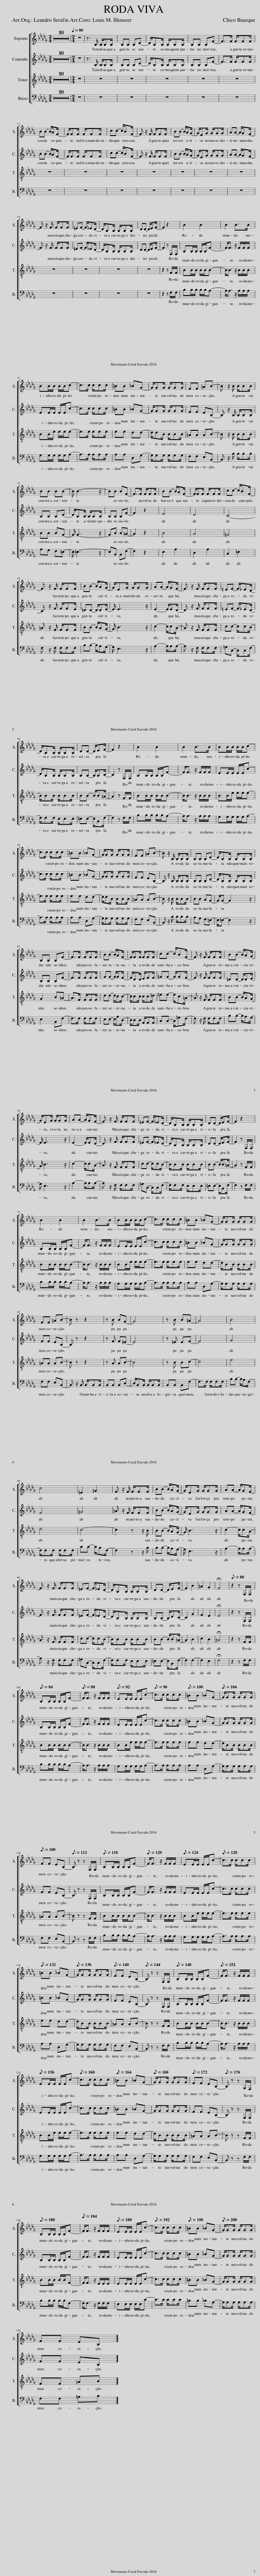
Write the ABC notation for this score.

X:1
%%score [ 1 2 3 4 ]
L:1/8
M:3/4
I:linebreak $
K:Db
V:1 treble
V:2 treble
V:3 treble-8
V:4 bass
V:1
 z6 | z6 | z6 | z6 | z6 | %5
 z6 | z6 | z6 | z6 | z6 | %10
[M:2/4][Q:1/4=80] z4 | z3/2 B,/ B,/B,B,/ | B,B, B,D- | D/B,B,/ B,/B,B,/ | B,B, B,F- | %15
 F>F F/FF/ |$ BB- B/AF/- | F/FF/ F/FF/ | cc- c/BF/- | F z/ F/ F/FF/ | %20
 BB- B/AG/- | G/EG/ G/GG/ | AA- A/GF/- |$ F z/ F/ F/FF/ | =EF- F/_ED/- | %25
 D/B,B,/ B,/B,B,/ | DD- D/EF/- | F2 z2 | B2 B2 | B2 B>B |$ %30
 BB/B/ B/B/c- | c>c c/cc/ | =BB _BG- | G/GG/ G/GG/ | FF =AB- | %35
 B z/ B/ B/BB/ |$ BB BB- | B/ B3- z/ | BB BF- | F>F F/FF/ | %40
 BB- B/AF/- | F/FF/ F/FF/ | cc- c/BF/- |$ F z/ F/ F/FF/ | BB- B/AG/- | %45
 G/EG/ G/GG/ | AA- A/GF/- | F z/ F/ F/FF/ | =EF- F/_ED/- |$ D/B,B,/ B,/B,B,/ | %50
 DD- D/EF/- | F2 z2 | B2 B2 | B2 B>B | BB/B/ B/B/c- |$ %55
 c>c c/cc/ | =BB _BG- | G/GG/ G/GG/ | FF =AB- | B z/ B,/ B,/B,B,/ | %60
 B,B, B,D- | D/B,B,/ B,/B,B,/ |$ B,B, B,F- | F>F F/FF/ | BB- B/AF/- | %65
 F/FF/ F/FF/ | cc- c/BF/- | F z/ F/ F/FF/ | BB- B/AG/- |$ G/EG/ G/GG/ | %70
 AA- A/GF/- | F z/ F/ F/FF/ | =EF- F/_ED/- | D/B,B,/ B,/B,B,/ | DD- D/EF/- | %75
 F2 z2 |$ B2 B2 | B2 B>B | BB/B/ B/B/c- | c>c c/cc/ | %80
 =BB _BG- | G/GG/ G/GG/ |$ FF =AB- | B z z2 | z B BG- | %85
 G4 | z B B=A- | A4 | B4 |$ c4 | %90
 =E2 =G2 | F z/ F/ F/FF/ | BB- B/AG/- | G/EG/ G/GG/ | AA- A/GF/- |$ %95
 F z/ F/ F/FF/ | =EF- F/_ED/- | D/B,B,/ B,/B,B,/ | DD- D/EF/- | F2 B2 | %100
 =A2 G2 | !fermata!F4 |[Q:1/8=80] z2 z F,/F,/ |$[Q:1/8=84] B,B,/B,/ B,/B,/F- |[Q:1/8=88] F<F z/ F/F/F/ | %105
[Q:1/8=92] EE/E/ E/E/c- |[Q:1/8=96] c>c c/cc/ |[Q:1/8=100] =BB _BG- |[Q:1/8=104] G/GG/ G/GG/ |$[Q:1/8=108] FF EB,- | %110
[Q:1/8=112] B, z z F,/F,/ |[Q:1/8=116] B,B,/B,/ B,/B,/F- |[Q:1/8=120] F<F z/ F/F/F/ |[Q:1/8=124] EE/E/ E/E/c- |[Q:1/8=128] c>c c/cc/ |$ %115
[Q:1/8=132] =BB _BG- |[Q:1/8=136] G/GG/ G/GG/ |[Q:1/8=140] FF EB,- |[Q:1/8=144] B, z z F,/F,/ |[Q:1/8=148] B,B,/B,/ B,/B,/F- | %120
[Q:1/8=152] F<F z/ F/F/F/ |$[Q:1/8=156] EE/E/ E/E/c- |[Q:1/8=160] c>c c/cc/ |[Q:1/8=164] =BB _BG- |[Q:1/8=168] G/GG/ G/GG/ | %125
[Q:1/8=172] FF EB,- |[Q:1/8=176] B, z z G,/F,/ |$[Q:1/8=180] B,B,/B,/ B,/B,/F- |[Q:1/8=184] F<F z/ F/F/F/ |[Q:1/8=188] EE/E/ E/E/c- | %130
[Q:1/8=192] c>c c/cc/ |[Q:1/8=196] =BB _BG- |[Q:1/8=200] G/GG/ G/GG/ |$ FF EB, |] %134
V:2
 z6 | z6 | z6 | z6 | z6 | %5
 z6 | z6 | z6 | z6 | z6 | %10
[M:2/4] z4 | z3/2 B,/ B,/B,B,/ | B,B, B,D- | D/B,B,/ B,/B,B,/ | B,B, B,F- | %15
 F>F F/FF/ |$ BB- B/AF/- | F/FF/ F/FF/ | cc- c/BF/- | F z/ F/ F/FF/ | %20
 BB- B/AG/- | G/EG/ G/GG/ | AA- A/GF/- |$ F z/ F/ F/FF/ | =EF- F/_ED/- | %25
 D/B,B,/ B,/B,B,/ | DD- D/EF/- | F2 z F,/F,/ | B,B,/B,/ B,/B,/F- | F<F z/ F/F/F/ |$ %30
 EE/E/ E/E/c- | c>c c/cc/ | =BB _BG- | G/GG/ G/GG/ | FF EB,- | %35
 B, z/ B,/ B,/B,B,/ |$ B,B, B,D- | D/B,B,/ B,/B,B,/ | B,B, B,F- | F2 z2 | %40
 E4 | D4 | C4- |$ C z/ F/ F/FE/ | =DD- D/DE/- | %45
 E/ E3 z/ | E2- E/ED/- | D z/ F/ F/FF/ | =EF- F/_ED/- |$ D/B,B,/ B,/B,B,/ | %50
 B,B,- B,/B,C/- | C2 z F,/F,/ | B,B,/B,/ B,/B,/F- | F<F z/ F/F/F/ | EE/E/ E/E/c- |$ %55
 c>c c/cc/ | =BB _BG- | G/GG/ G/GG/ | FF EB,- | B, z/ B,/ B,/B,B,/ | %60
 B,B, B,D- | D/B,B,/ B,/B,B,/ |$ B,B, B,F- | F>F F/FF/ | GG- G/GF/- | %65
 F/DD/ E/FF/ | =GG- G/GF/- | F z/ F/ F/FF/ | =DD- D/DE/- |$ E/ E3 z/ | %70
 E2- E/ED/- | D z/ F/ F/FF/ | =EF- F/_ED/- | D/B,B,/ B,/B,B,/ | DD- D/EF/- | %75
 F2 z F,/F,/ |$ B,B,/B,/ B,/B,/F- | F<F z/ F/F/F/ | EE/E/ E/E/c- | c>c c/cc/ | %80
 =BB _BG- | G/GG/ G/GG/ |$ FF EB,- | B, z z2 | z F F=E- | %85
 E4 | z =E EF- | F4 | G4 |$ F4 | %90
 =G4 | =A z/ F/ F/FF/ | BB- B/AG/- | G/EG/ G/GG/ | AA- A/GF/- |$ %95
 F z/ F/ F/FF/ | =EF- F/_ED/- | D/B,B,/ B,/B,B,/ | B,B,- B,/DC/- | C2 G2 | %100
 F2 E2 | !fermata!E4 | z2 z F,/F,/ |$ B,B,/B,/ B,/B,/F- | F<F z/ F/F/F/ | %105
 EE/E/ E/E/c- | c>c c/cc/ | =BB _BG- | G/GG/ G/GG/ |$ FF EB,- | %110
 B, z z F,/F,/ | B,B,/B,/ B,/B,/F- | F<F z/ F/F/F/ | EE/E/ E/E/c- | c>c c/cc/ |$ %115
 =BB _BG- | G/GG/ G/GG/ | FF EB,- | B, z z F,/F,/ | B,B,/B,/ B,/B,/F- | %120
 F<F z/ F/F/F/ |$ EE/E/ E/E/c- | c>c c/cc/ | =BB _BG- | G/GG/ G/GG/ | %125
 FF EB,- | B, z z F,/F,/ |$ B,B,/B,/ B,/B,/F- | F<F z/ F/F/F/ | EE/E/ E/E/c- | %130
 c>c c/cc/ | =BB _BG- | G/GG/ G/GG/ |$ FF EB, |] %134
V:3
 z6 | z6 | z6 | z6 | z6 | %5
 z6 | z6 | z6 | z6 | z6 | %10
[M:2/4] z4 | z4 | z4 | z4 | z4 | %15
 z4 |$ z4 | z4 | z4 | z4 | %20
 z4 | z4 | z4 |$ z4 | z4 | %25
 z4 | z4 | z2 z F/F/ | BB/B/ B/B/B- | B<B z/ B/B/B/ |$ %30
 BB/e/ e/e/e- | e>e e/ee/ | ee dd- | d/dB/ B/BB/ | =AA AB- | %35
 B z/ B/ B/BB/ |$ BB BG- | G/ G3- z/ | GB B=A- | A2 z2 | %40
 B4 | A4 | =G4 |$ =A z/ F/ F/FF/ | BB- B/AG/- | %45
 G/ B3 z/ | c2- c/cA/- | A z/ F/ F/FF/ | cc- c/cB/- |$ B/BB/ B/BB/ | %50
 BB- B/B=A/- | A2 z F/F/ | BB/B/ B/B/B- | B<B z/ B/B/B/ | BB/e/ e/e/e- |$ %55
 e>e e/ee/ | ee dd- | d/dB/ B/BB/ | =AA AB- | B z/ B/ B/BB/ | %60
 BB AG- | G/G- G2 z/ |$ G2 B=A- | A>F F/FF/ | dd- d/cc/- | %65
 c/cc/ c/c=d/ | =ee- e/c=A/- | A z/ F/ F/FF/ | BB- B/AG/- |$ G/ B3 z/ | %70
 c2- c/cA/- | A z/ F/ F/FF/ | cc- c/cB/- | B/BB/ B/BB/ | BB- B/B=A/- | %75
 A2 z F/F/ |$ BB/B/ B/B/B- | B<B z/ B/B/B/ | BB/e/ e/e/e- | e>e e/ee/ | %80
 ee dd- | d/BB/ B/BB/ |$ =AA AB- | B z z2 | z A AB- | %85
 B4 | z B Bc- | c4 | e4 |$ d4 | %90
 c4- | c2 z z/ B/ | BB- B/AG/- | G/ B3 z/ | c2- c/cA/- |$ %95
 A z/ F/ F/FF/ | cc- c/cB/- | B/BB/ B/BB/ | BB- B/B=A/- | A2 B2 | %100
 c2 B2 | !fermata!=A4 | z2 z F/F/ |$ BB/B/ B/B/B- | B<B z/ B/B/B/ | %105
 BB/e/ e/e/e- | e>e e/ee/ | ee dd- | d/BB/ B/BB/ |$ =AA AB- | %110
 B z z F/F/ | BB/B/ B/B/B- | B<B z/ B/B/B/ | BB/e/ e/e/e- | e>e e/ee/ |$ %115
 ee dd- | d/BB/ B/BB/ | =AA AB- | B z z F/F/ | BB/B/ B/B/B- | %120
 B<B z/ B/B/B/ |$ BB/e/ e/e/e- | e>e e/ee/ | ee dd- | d/BB/ B/BB/ | %125
 =AA AB- | B z z F/F/ |$ BB/B/ B/B/F- | F<F z/ E/E/E/ | EE/E/ E/E/c- | %130
 c>c c/cc/ | =BB _BG- | G/GG/ G/GG/ |$ FF =AB |] %134
V:4
 z6 | z6 | z6 | z6 | z6 | %5
 z6 | z6 | z6 | z6 | z6 | %10
[M:2/4] z4 | z4 | z4 | z4 | z4 | %15
 z4 |$ z4 | z4 | z4 | z4 | %20
 z4 | z4 | z4 |$ z4 | z4 | %25
 z4 | z4 | z2 z F,/F,/ | B,B,/B,/ B,/B,/A,- | A,<A, z/ A,/A,/A,/ |$ %30
 G,G,/G,/ G,/G,/A,- | A,>A, A,/A,A,/ | A,A, D,G,- | G,/G,G,/ G,/G,G,/ | F,F, E,B,,- | %35
 B,, z/ B,/ B,/B,B,/ |$ A,G, F,=E,- | E,/ =E,3- z/ | E,B,, B,,F,- | F,2 z2 | %40
 E,2 A,2 | D,2 A,2 | C,2 =E,2 |$ F, z/ F,/ F,/F,F,/ | B,B,- B,/A,G,/- | %45
 G,/ E,3 z/ | A,2- A,/A,A,/- | A, z/ F,/ F,/F,F,/ | =G,C,- C,/C,F,/- |$ F,/F,F,/ E,/E,E,/ | %50
 =E,E,- E,/B,,F,/- | F,2 z F,/F,/ | B,B,/B,/ B,/B,/A,- | A,<A, z/ A,/A,/A,/ | G,G,/G,/ G,/G,/A,- |$ %55
 A,>A, A,/A,A,/ | A,A, D,G,- | G,/G,G,/ G,/G,G,/ | F,F, E,B,,- | B,, z/ B,/ B,/B,B,/ | %60
 A,G, F,=E,- | E,/=E,- E,2 z/ |$ E,2 B,,F,- | F,>F, F,/F,F,/ | E,E,- E,/A,D,/- | %65
 D,/D,D,/ A,,/A,,A,,/ | C,C,- C,/=G,F,/- | F, z/ F,/ F,/F,F,/ | B,B,- B,/A,G,/- |$ G,/ E,3 z/ | %70
 A,2- A,/A,A,/- | A, z/ F,/ F,/F,F,/ | =G,C,- C,/C,F,/- | F,/F,F,/ E,/E,E,/ | =E,E,- E,/B,,F,/- | %75
 F,2 z F,/F,/ |$ B,B,/B,/ B,/B,/A,- | A,<A, z/ A,/A,/A,/ | G,G,/G,/ G,/G,/A,- | A,>A, A,/A,A,/ | %80
 A,A, D,G,- | G,/G,G,/ G,/G,G,/ |$ F,F, E,B,,- | B,, z/ B,,/ B,,/B,,B,,/ | B,,B,, B,,D,- | %85
 D,/B,,B,,/ B,,/B,,B,,/ | B,,B,, B,,F,- | F,>F, F,/F,F,/ | B,B,- B,/A,F,/- |$ F,/F,F,/ F,/F,F,/ | %90
 CC- C/B,F,/- | F,2 z z/ B,/ | B,B,- B,/A,G,/- | G,/ E,3 z/ | A,2- A,/A,A,/- |$ %95
 A, z/ F,/ F,/F,F,/ | =G,C,- C,/C,F,/- | F,/F,F,/ E,/E,E,/ | =E,E,- E,/B,,F,/- | F,2 F,2- | %100
 F,2 E,2 | !fermata!F,4 | z2 z F,/F,/ |$ B,B,/B,/ B,/B,/A,- | A,<A, z/ A,/A,/A,/ | %105
 G,G,/G,/ G,/G,/A,- | A,>A, A,/A,A,/ | A,A, D,G,- | G,/G,G,/ G,/G,G,/ |$ F,F, E,B,,- | %110
 B,, z z F,/F,/ | B,B,/B,/ B,/B,/A,- | A,<A, z/ A,/A,/A,/ | G,G,/G,/ G,/G,/A,- | A,>A, A,/A,A,/ |$ %115
 A,A, D,G,- | G,/G,G,/ G,/G,G,/ | F,F, E,B,,- | B,, z z F,/F,/ | B,B,/B,/ B,/B,/A,- | %120
 A,<A, z/ A,/A,/A,/ |$ G,G,/G,/ G,/G,/A,- | A,>A, A,/A,A,/ | A,A, D,G,- | G,/G,G,/ G,/G,G,/ | %125
 F,F, E,B,,- | B,, z z F,/F,/ |$ B,B,/B,/ B,/B,/F,- | F,<F, z/ F,/F,/F,/ | E,E,/E,/ E,/E,/C- | %130
 C>C C/CC/ | =B,B, _B,G,- | G,/G,G,/ G,/G,G,/ |$ F,F, =A,B, |] %134
